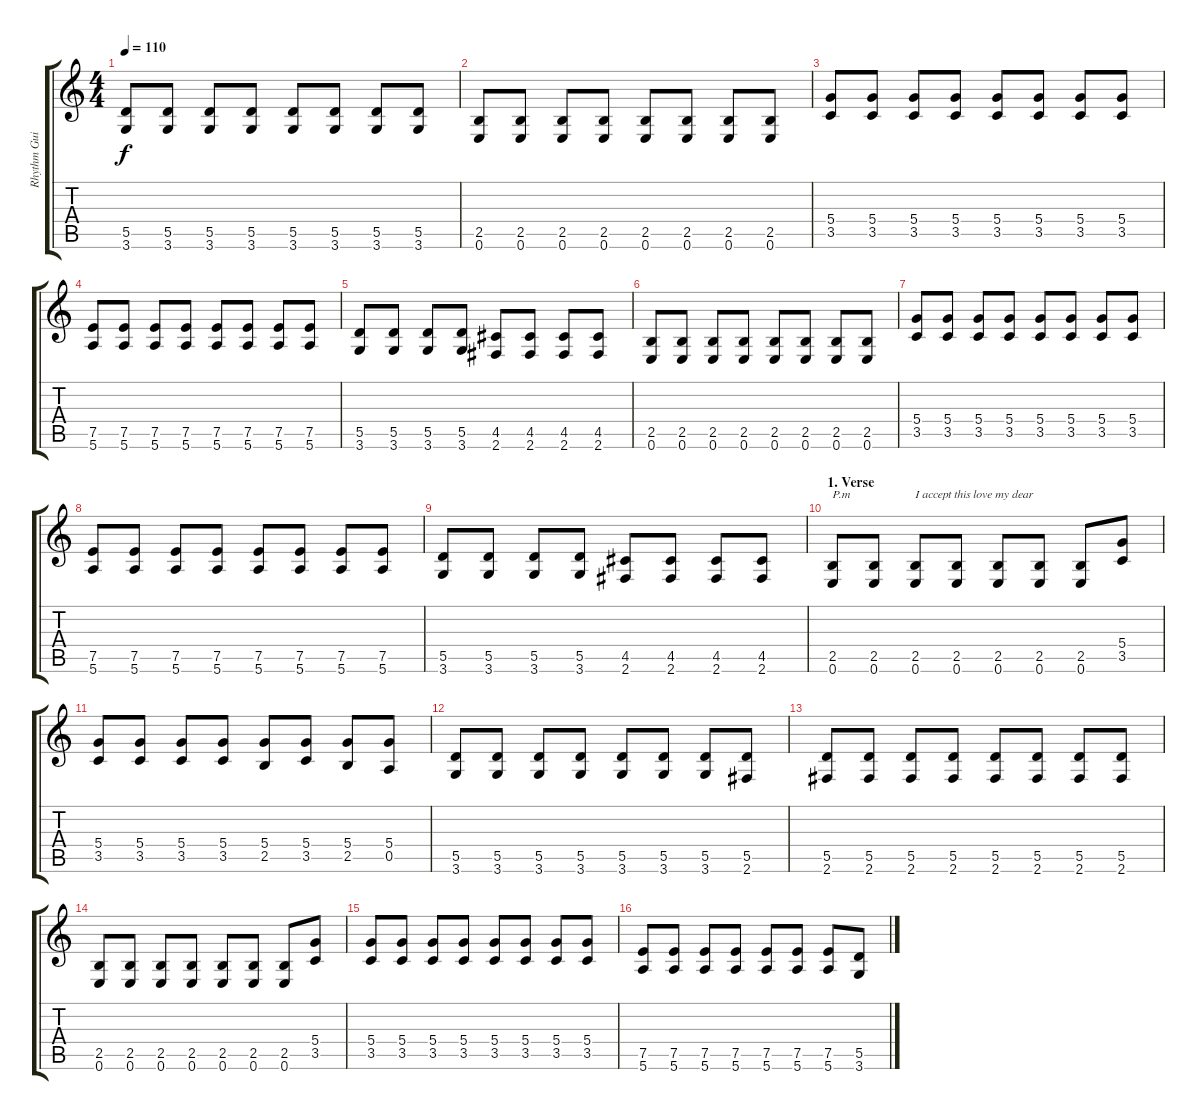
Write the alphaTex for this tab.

\track ("Rhythm Guitar" "Rhythm Gui") {instrument distortionguitar}
\staff {score tabs}
\tuning (E4 B3 G3 D3 A2 E2) {hide}
\ts (4 4)
\tempo 110
\clef g2
\ks c
(5.5 3.6).8{dy f} (5.5 3.6).8 (5.5 3.6).8 (5.5 3.6).8 (5.5 3.6).8 (5.5 3.6).8 (5.5 3.6).8 (5.5 3.6).8 |
(2.5 0.6).8 (2.5 0.6).8 (2.5 0.6).8 (2.5 0.6).8 (2.5 0.6).8 (2.5 0.6).8 (2.5 0.6).8 (2.5 0.6).8 |
(5.4 3.5).8 (5.4 3.5).8 (5.4 3.5).8 (5.4 3.5).8 (5.4 3.5).8 (5.4 3.5).8 (5.4 3.5).8 (5.4 3.5).8 |
(7.5 5.6).8 (7.5 5.6).8 (7.5 5.6).8 (7.5 5.6).8 (7.5 5.6).8 (7.5 5.6).8 (7.5 5.6).8 (7.5 5.6).8 |
(5.5 3.6).8 (5.5 3.6).8 (5.5 3.6).8 (5.5 3.6).8 (4.5 2.6).8 (4.5 2.6).8 (4.5 2.6).8 (4.5 2.6).8 |
(2.5 0.6).8 (2.5 0.6).8 (2.5 0.6).8 (2.5 0.6).8 (2.5 0.6).8 (2.5 0.6).8 (2.5 0.6).8 (2.5 0.6).8 |
(5.4 3.5).8 (5.4 3.5).8 (5.4 3.5).8 (5.4 3.5).8 (5.4 3.5).8 (5.4 3.5).8 (5.4 3.5).8 (5.4 3.5).8 |
(7.5 5.6).8 (7.5 5.6).8 (7.5 5.6).8 (7.5 5.6).8 (7.5 5.6).8 (7.5 5.6).8 (7.5 5.6).8 (7.5 5.6).8 |
(5.5 3.6).8 (5.5 3.6).8 (5.5 3.6).8 (5.5 3.6).8 (4.5 2.6).8 (4.5 2.6).8 (4.5 2.6).8 (4.5 2.6).8 |
\section ("" "1. Verse")
(2.5 0.6).8{txt "P.m"} (2.5 0.6).8 (2.5 0.6).8{txt "I accept this love my dear "} (2.5 0.6).8 (2.5 0.6).8 (2.5 0.6).8 (2.5 0.6).8 (5.4 3.5).8 |
(5.4 3.5).8 (5.4 3.5).8 (5.4 3.5).8 (5.4 3.5).8 (5.4 2.5).8 (5.4 3.5).8 (5.4 2.5).8 (5.4 0.5).8 |
(5.5 3.6).8 (5.5 3.6).8 (5.5 3.6).8 (5.5 3.6).8 (5.5 3.6).8 (5.5 3.6).8 (5.5 3.6).8 (5.5 2.6).8 |
(5.5 2.6).8 (5.5 2.6).8 (5.5 2.6).8 (5.5 2.6).8 (5.5 2.6).8 (5.5 2.6).8 (5.5 2.6).8 (5.5 2.6).8 |
(2.5 0.6).8 (2.5 0.6).8 (2.5 0.6).8 (2.5 0.6).8 (2.5 0.6).8 (2.5 0.6).8 (2.5 0.6).8 (5.4 3.5).8 |
(5.4 3.5).8 (5.4 3.5).8 (5.4 3.5).8 (5.4 3.5).8 (5.4 3.5).8 (5.4 3.5).8 (5.4 3.5).8 (5.4 3.5).8 |
(7.5 5.6).8 (7.5 5.6).8 (7.5 5.6).8 (7.5 5.6).8 (7.5 5.6).8 (7.5 5.6).8 (7.5 5.6).8 (5.5 3.6).8
